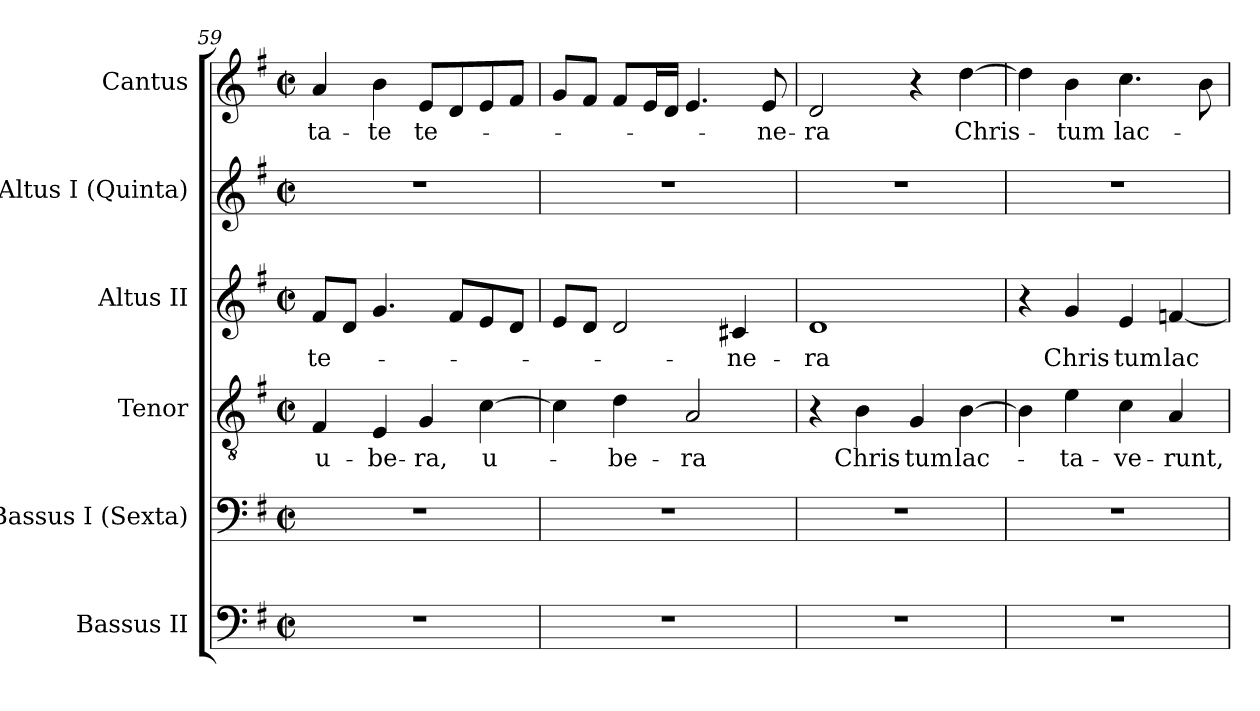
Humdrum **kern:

**kern	**kern	**kern	**text	**kern	**text	**kern	**kern	**text
*part6	*part5	*part4	*part4	*part3	*part3	*part2	*part1	*part1
*staff6	*staff5	*staff4	*staff4	*staff3	*staff3	*staff2	*staff1	*staff1
*I"Bassus II	*I"Bassus I (Sexta)	*I"Tenor	*	*I"Altus II	*	*I"Altus I (Quinta)	*I"Cantus	*
*I'B.	*I'B.	*I'T.	*	*I'A.	*	*I'A.	*I'S.	*
*clefF4	*clefF4	*clefGv2	*	*clefG2	*	*clefG2	*clefG2	*
*	*	*ITrd7c12	*	*	*	*	*	*
*k[f#]	*k[f#]	*k[f#]	*	*k[f#]	*	*k[f#]	*k[f#]	*
*G:	*G:	*G:	*	*G:	*	*G:	*G:	*
*M2/2	*M2/2	*M2/2	*	*M2/2	*	*M2/2	*M2/2	*
*met(c|)	*met(c|)	*met(c|)	*	*met(c|)	*	*met(c|)	*met(c|)	*
=59	=59	=59	=59	=59	=59	=59	=59	=59
!	!	!	!LO:LY:b:color=#000000	!	!	!	!	!
!	!	!	!	!	!LO:LY:b:color=#000000	!	!	!
!	!	!	!	!	!	!	!	!LO:LY:b:color=#000000
1r	1r	4FF#i/	u-	8f#i/L	te-	1r	4ai/	-ta-
.	.	.	.	8di/J	.	.	.	.
!	!	!	!LO:LY:b:color=#000000	!	!	!	!	!
!	!	!	!	!	!	!	!	!LO:LY:b:color=#000000
.	.	4EEi/	-be-	4.gi/	.	.	4bi\	-te
!	!	!	!LO:LY:b:color=#000000	!	!	!	!	!
!	!	!	!	!	!	!	!	!LO:LY:b:color=#000000
.	.	4GGi/	-ra,	.	.	.	8ei/L	te-
.	.	.	.	8f#i/L	.	.	8di/	.
!	!	!	!LO:LY:b:color=#000000	!	!	!	!	!
.	.	[>4Ci\	u-	8ei/	.	.	8ei/	.
.	.	.	.	8di/J	.	.	8f#i/J	.
=60	=60	=60	=60	=60	=60	=60	=60	=60
1r	1r	4Ci\]	.	8ei/L	.	1r	8gi/L	.
.	.	.	.	8di/J	.	.	8f#i/J	.
!	!	!	!LO:LY:b:color=#000000	!	!	!	!	!
.	.	4Di\	-be-	2di/	.	.	8f#i/L	.
.	.	.	.	.	.	.	16ei/L	.
.	.	.	.	.	.	.	16di/JJ	.
!	!	!	!LO:LY:b:color=#000000	!	!	!	!	!
.	.	2AAi/	-ra	.	.	.	4.ei/	.
!	!	!	!	!	!LO:LY:b:color=#000000	!	!	!
.	.	.	.	4c#Xi/	-ne-	.	.	.
!	!	!	!	!	!	!	!	!LO:LY:b:color=#000000
.	.	.	.	.	.	.	8ei/	-ne-
=61	=61	=61	=61	=61	=61	=61	=61	=61
!	!	!	!	!	!LO:LY:b:color=#000000	!	!	!
!	!	!	!	!	!	!	!	!LO:LY:b:color=#000000
1r	1r	4r	.	1di	-ra	1r	2di/	-ra
!	!	!	!LO:LY:b:color=#000000	!	!	!	!	!
.	.	4BBi\	Chris-	.	.	.	.	.
!	!	!	!LO:LY:b:color=#000000	!	!	!	!	!
.	.	4GGi/	-tum	.	.	.	4r	.
!	!	!	!LO:LY:b:color=#000000	!	!	!	!	!
!	!	!	!	!	!	!	!	!LO:LY:b:color=#000000
.	.	[>4BBi\	lac-	.	.	.	[>4ddi\	Chris-
=62	=62	=62	=62	=62	=62	=62	=62	=62
1r	1r	4BBi\]	.	4r	.	1r	4ddi\]	.
!	!	!	!LO:LY:b:color=#000000	!	!	!	!	!
!	!	!	!	!	!LO:LY:b:color=#000000	!	!	!
!	!	!	!	!	!	!	!	!LO:LY:b:color=#000000
.	.	4Ei\	-ta-	4gi/	Chris-	.	4bi\	-tum
!	!	!	!LO:LY:b:color=#000000	!	!	!	!	!
!	!	!	!	!	!LO:LY:b:color=#000000	!	!	!
!	!	!	!	!	!	!	!	!LO:LY:b:color=#000000
.	.	4Ci\	-ve-	4ei/	-tum	.	4.cci\	lac-
!	!	!	!LO:LY:b:color=#000000	!	!	!	!	!
!	!	!	!	!	!LO:LY:b:color=#000000	!	!	!
.	.	4AAi/	-runt,	[<4fni/	lac-	.	.	.
.	.	.	.	.	.	.	8bi\	.
=	=	=	=	=	=	=	=	=
*-	*-	*-	*-	*-	*-	*-	*-	*-
